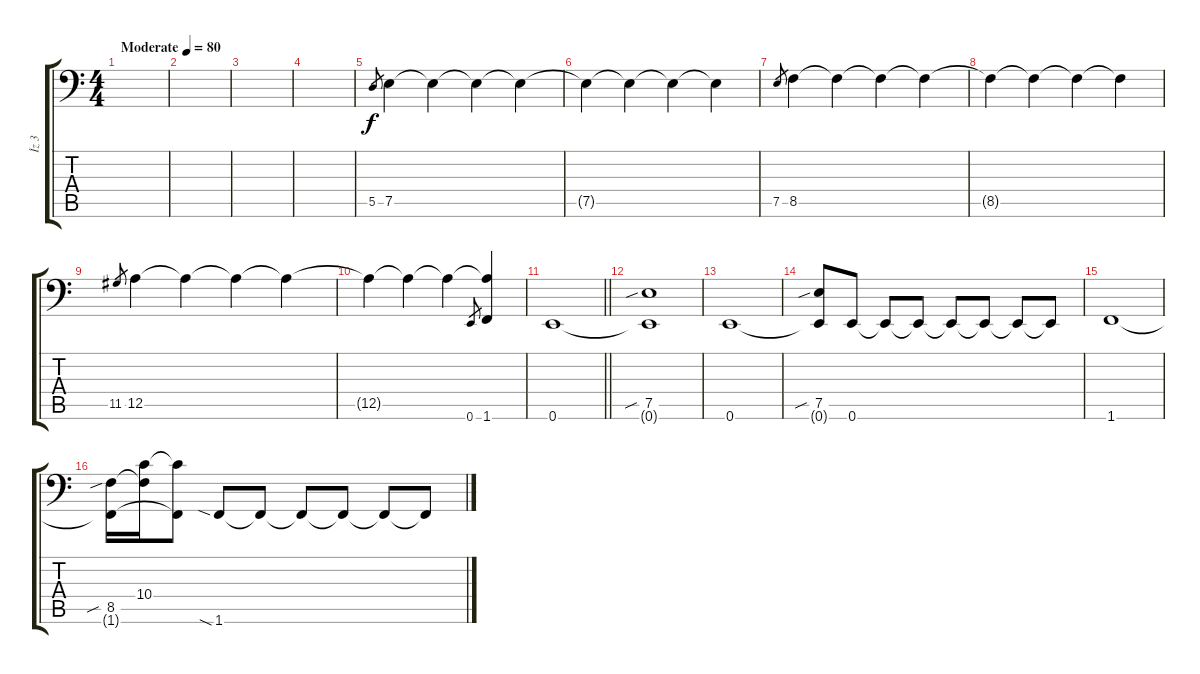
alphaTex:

\track ("İz 3" "İz 3") {instrument fretlessbass}
\staff {score tabs}
\tuning (E4 B3 G3 D2 A1 E1) {hide}
\ts (4 4)
\tempo (80 "Moderate")
\clef f4
\ks c
|
|
|
|
5.5.8{gr} 7.5.4 7.5{t}.4 7.5{t}.4 7.5{t}.4 |
7.5{t}.4 7.5{t}.4 7.5{t}.4 7.5{t}.4 |
7.5.8{gr} 8.5.4 8.5{t}.4 8.5{t}.4 8.5{t}.4 |
8.5{t}.4 8.5{t}.4 8.5{t}.4 8.5{t}.4 |
11.5.8{gr} 12.5.4 12.5{t}.4 12.5{t}.4 12.5{t}.4 |
12.5{t}.4 12.5{t}.4 12.5{t}.4 0.6.8{gr} (12.5{t} 1.6).4 |
\barLineRight lightlight
0.6.1 |
\section ("" "")
(7.5{sib} 0.6{t}).1 |
0.6.1 |
(7.5{sib} 0.6{t}).8 0.6.8 0.6{t}.8 0.6{t}.8 0.6{t}.8 0.6{t}.8 0.6{t}.8 0.6{t}.8 |
1.6.1 |
(8.5{sib} 1.6{t}).16 (10.4 8.5{t}).16 (10.4{t} 1.6{t}).8 1.6{sia}.8 1.6{t}.8 1.6{t}.8 1.6{t}.8 1.6{t}.8 1.6{t}.8
